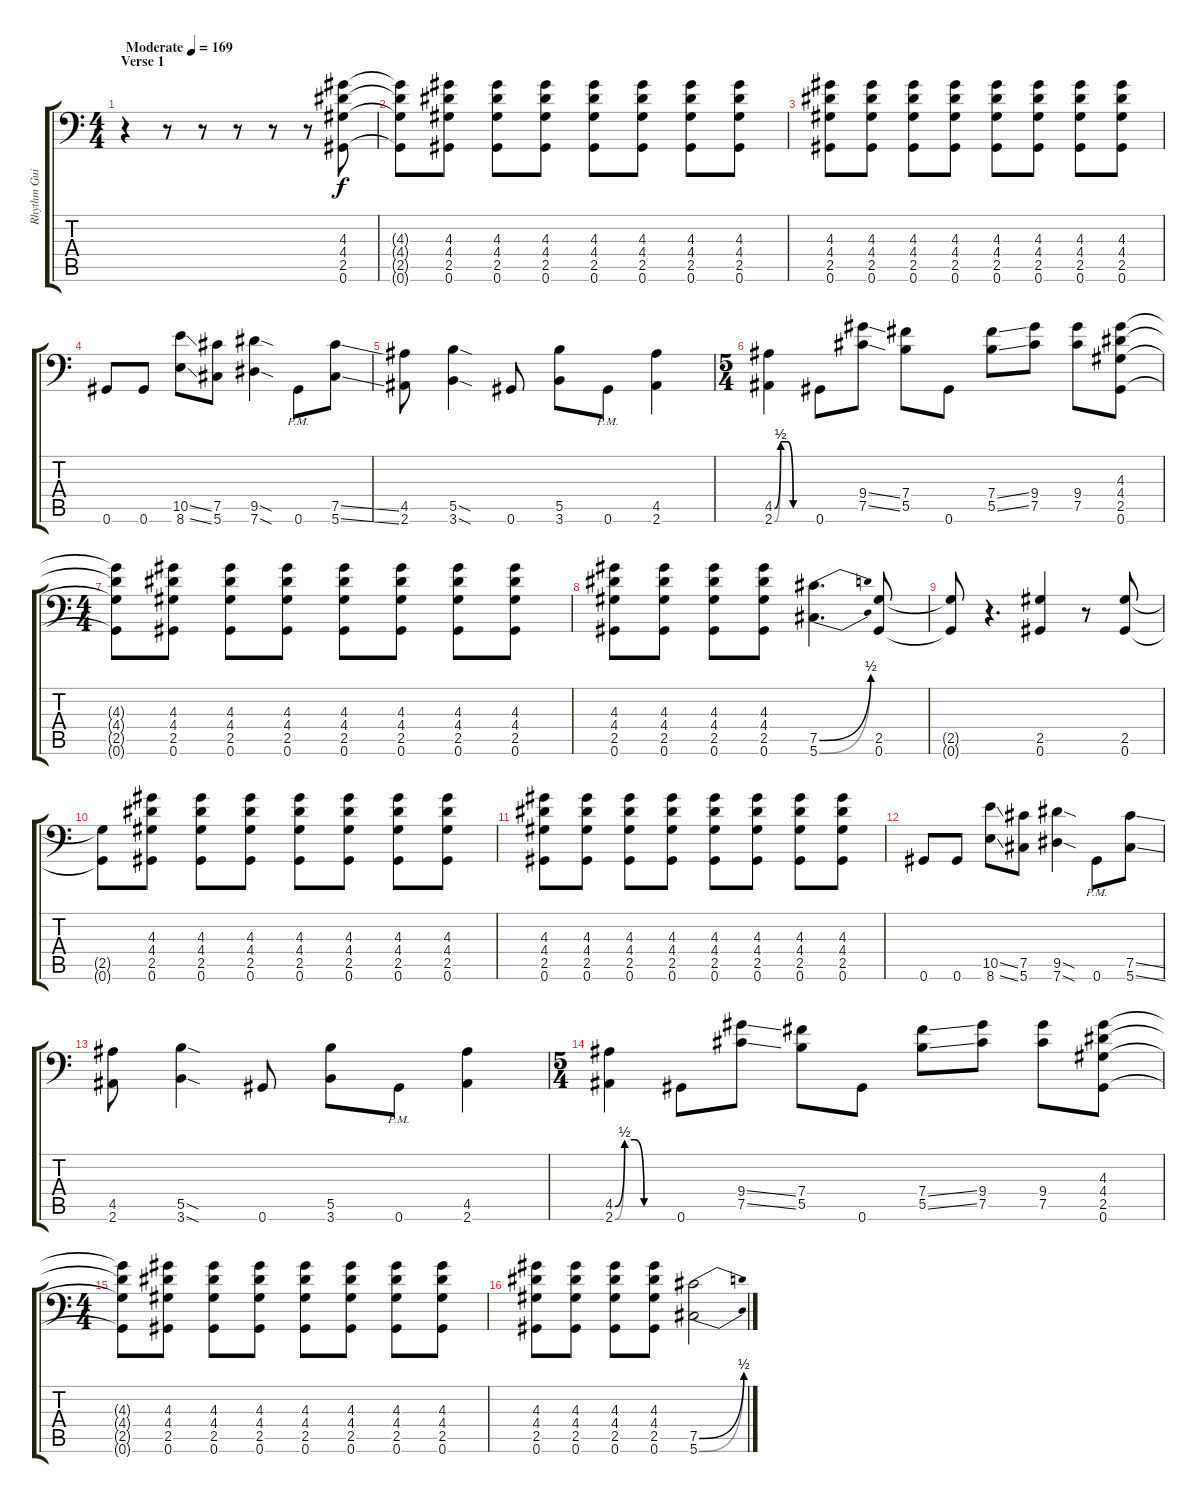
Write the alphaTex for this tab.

\track ("Rhythm Guitar 1" "Rhythm Gui") {instrument distortionguitar}
\staff {score tabs}
\tuning (Db4 Ab3 E3 B2 Gb2 Ab1) {hide}
\ts (4 4)
\section ("" "Verse 1")
\tempo (169 "Moderate")
\clef f4
\ks c
r.4{dy f instrument distortionguitar} r.8 r.8 r.8 r.8 r.8 (4.3 4.4 2.5 0.6).8 |
(4.3{t} 4.4{t} 2.5{t} 0.6{t}).8 (4.3 4.4 2.5 0.6).8 (4.3 4.4 2.5 0.6).8 (4.3 4.4 2.5 0.6).8 (4.3 4.4 2.5 0.6).8 (4.3 4.4 2.5 0.6).8 (4.3 4.4 2.5 0.6).8 (4.3 4.4 2.5 0.6).8 |
(4.3 4.4 2.5 0.6).8 (4.3 4.4 2.5 0.6).8 (4.3 4.4 2.5 0.6).8 (4.3 4.4 2.5 0.6).8 (4.3 4.4 2.5 0.6).8 (4.3 4.4 2.5 0.6).8 (4.3 4.4 2.5 0.6).8 (4.3 4.4 2.5 0.6).8 |
0.6.8 0.6.8 (10.5{ss} 8.6{ss}).8 (7.5 5.6).8 (9.5{sod} 7.6{sod}).4 0.6{pm}.8 (7.5{ss} 5.6{ss}).8 |
(4.5 2.6).8 (5.5{sod} 3.6{sod}).4 0.6.8 (5.5 3.6).8 0.6{pm}.8 (4.5 2.6).4 |
\ts (5 4)
(4.5{be (custom 0 0 10 2 20 2 30 0 60 0)} 2.6{be (custom 0 0 10 2 20 2 30 0 60 0)}).4 0.6.8 (9.4{ss} 7.5{ss}).8 (7.4 5.5).8 0.6.8 (7.4{ss} 5.5{ss}).8 (9.4 7.5).8 (9.4 7.5).8 (4.3 4.4 2.5 0.6).8 |
\ts (4 4)
(4.3{t} 4.4{t} 2.5{t} 0.6{t}).8 (4.3 4.4 2.5 0.6).8 (4.3 4.4 2.5 0.6).8 (4.3 4.4 2.5 0.6).8 (4.3 4.4 2.5 0.6).8 (4.3 4.4 2.5 0.6).8 (4.3 4.4 2.5 0.6).8 (4.3 4.4 2.5 0.6).8 |
(4.3 4.4 2.5 0.6).8 (4.3 4.4 2.5 0.6).8 (4.3 4.4 2.5 0.6).8 (4.3 4.4 2.5 0.6).8 (7.5{be (bend 0 0 60 2)} 5.6{be (bend 0 0 60 2)}).4{d} (2.5 0.6).8 |
(2.5{t} 0.6{t}).8 r.4{d} (2.5 0.6).4 r.8 (2.5 0.6).8 |
(2.5{t} 0.6{t}).8 (4.3 4.4 2.5 0.6).8 (4.3 4.4 2.5 0.6).8 (4.3 4.4 2.5 0.6).8 (4.3 4.4 2.5 0.6).8 (4.3 4.4 2.5 0.6).8 (4.3 4.4 2.5 0.6).8 (4.3 4.4 2.5 0.6).8 |
(4.3 4.4 2.5 0.6).8 (4.3 4.4 2.5 0.6).8 (4.3 4.4 2.5 0.6).8 (4.3 4.4 2.5 0.6).8 (4.3 4.4 2.5 0.6).8 (4.3 4.4 2.5 0.6).8 (4.3 4.4 2.5 0.6).8 (4.3 4.4 2.5 0.6).8 |
0.6.8 0.6.8 (10.5{ss} 8.6{ss}).8 (7.5 5.6).8 (9.5{sod} 7.6{sod}).4 0.6{pm}.8 (7.5{ss} 5.6{ss}).8 |
(4.5 2.6).8 (5.5{sod} 3.6{sod}).4 0.6.8 (5.5 3.6).8 0.6{pm}.8 (4.5 2.6).4 |
\ts (5 4)
(4.5{be (custom 0 0 10 2 20 2 30 0 60 0)} 2.6{be (custom 0 0 10 2 20 2 30 0 60 0)}).4 0.6.8 (9.4{ss} 7.5{ss}).8 (7.4 5.5).8 0.6.8 (7.4{ss} 5.5{ss}).8 (9.4 7.5).8 (9.4 7.5).8 (4.3 4.4 2.5 0.6).8 |
\ts (4 4)
(4.3{t} 4.4{t} 2.5{t} 0.6{t}).8 (4.3 4.4 2.5 0.6).8 (4.3 4.4 2.5 0.6).8 (4.3 4.4 2.5 0.6).8 (4.3 4.4 2.5 0.6).8 (4.3 4.4 2.5 0.6).8 (4.3 4.4 2.5 0.6).8 (4.3 4.4 2.5 0.6).8 |
(4.3 4.4 2.5 0.6).8 (4.3 4.4 2.5 0.6).8 (4.3 4.4 2.5 0.6).8 (4.3 4.4 2.5 0.6).8 (7.5{be (bend 0 0 60 2)} 5.6{be (bend 0 0 60 2)}).2
